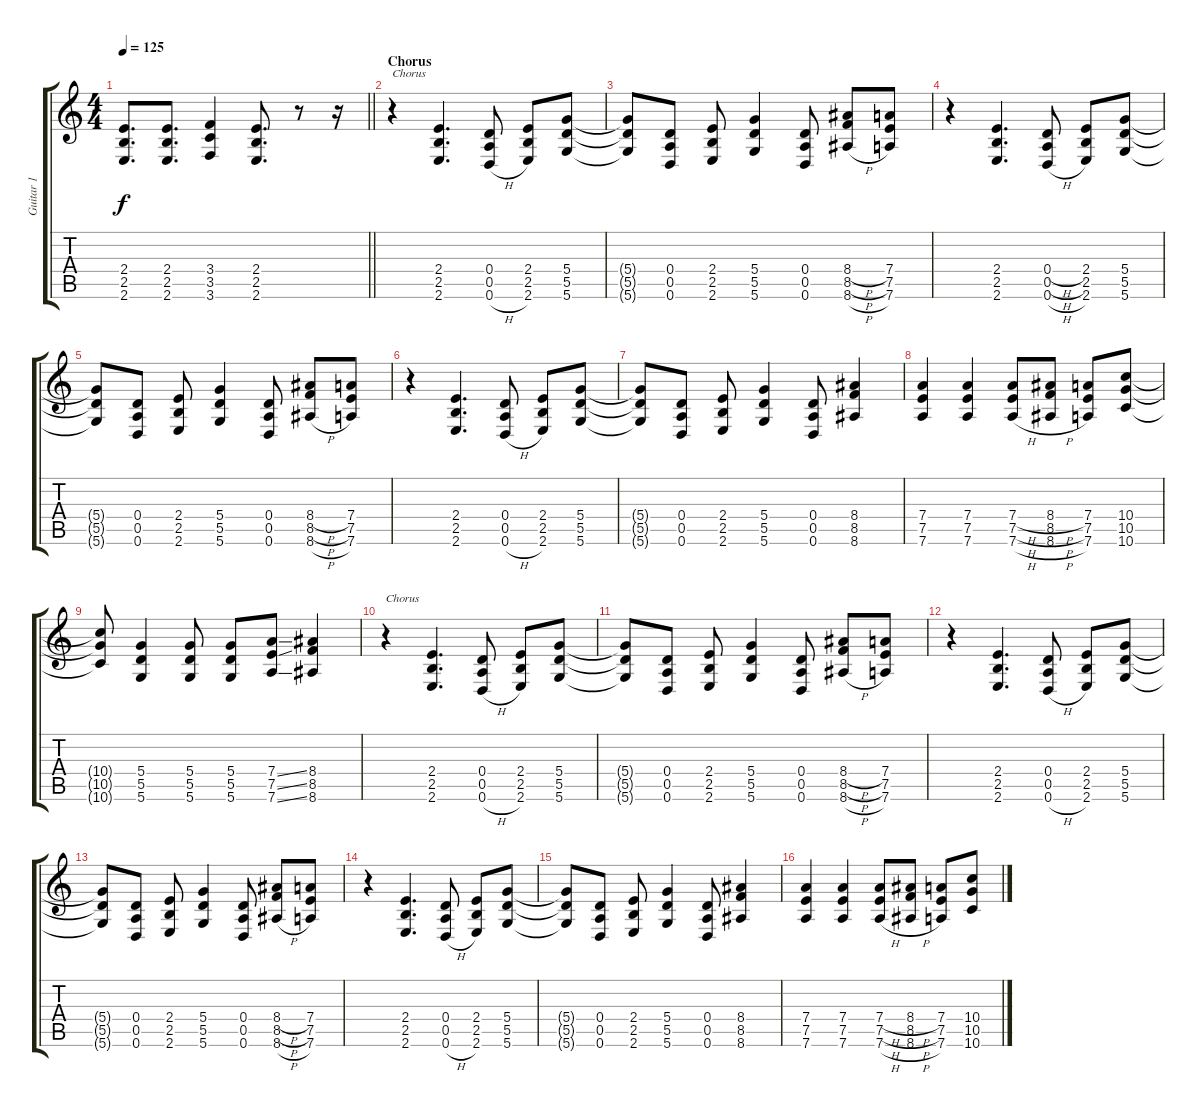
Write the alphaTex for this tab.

\track ("Guitar 1" "Guitar 1") {instrument distortionguitar}
\staff {score tabs}
\tuning (E4 B3 G3 D3 A2 D2) {hide}
\ts (4 4)
\tempo 125
\clef g2
\barLineRight lightlight
\ks c
(2.4 2.5 2.6).8{d dy f} (2.4 2.5 2.6).8{d} (3.4 3.5 3.6).4 (2.4 2.5 2.6).8{d} r.8 r.16 |
\section ("" "Chorus")
r.4{txt "Chorus"} (2.4 2.5 2.6).4{d} (0.4 0.5 0.6{h}).8 (2.4 2.5 2.6).8 (5.4 5.5 5.6).8 |
(5.4{t} 5.5{t} 5.6{t}).8 (0.4 0.5 0.6).8 (2.4 2.5 2.6).8 (5.4 5.5 5.6).4 (0.4 0.5 0.6).8 (8.4{h} 8.5{h} 8.6{h}).8 (7.4 7.5 7.6).8 |
r.4 (2.4 2.5 2.6).4{d} (0.4{h} 0.5{h} 0.6{h}).8 (2.4 2.5 2.6).8 (5.4 5.5 5.6).8 |
(5.4{t} 5.5{t} 5.6{t}).8 (0.4 0.5 0.6).8 (2.4 2.5 2.6).8 (5.4 5.5 5.6).4 (0.4 0.5 0.6).8 (8.4{h} 8.5{h} 8.6{h}).8 (7.4 7.5 7.6).8 |
r.4 (2.4 2.5 2.6).4{d} (0.4 0.5 0.6{h}).8 (2.4 2.5 2.6).8 (5.4 5.5 5.6).8 |
(5.4{t} 5.5{t} 5.6{t}).8 (0.4 0.5 0.6).8 (2.4 2.5 2.6).8 (5.4 5.5 5.6).4 (0.4 0.5 0.6).8 (8.4 8.5 8.6).4 |
(7.4 7.5 7.6).4 (7.4 7.5 7.6).4 (7.4{h} 7.5{h} 7.6{h}).8 (8.4{h} 8.5{h} 8.6{h}).8 (7.4 7.5 7.6).8 (10.4 10.5 10.6).8 |
(10.4{t} 10.5{t} 10.6{t}).8 (5.4 5.5 5.6).4 (5.4 5.5 5.6).8 (5.4 5.5 5.6).8 (7.4{ss} 7.5{ss} 7.6{ss}).8 (8.4 8.5 8.6).4 |
r.4{txt "Chorus"} (2.4 2.5 2.6).4{d} (0.4 0.5 0.6{h}).8 (2.4 2.5 2.6).8 (5.4 5.5 5.6).8 |
(5.4{t} 5.5{t} 5.6{t}).8 (0.4 0.5 0.6).8 (2.4 2.5 2.6).8 (5.4 5.5 5.6).4 (0.4 0.5 0.6).8 (8.4{h} 8.5{h} 8.6{h}).8 (7.4 7.5 7.6).8 |
r.4 (2.4 2.5 2.6).4{d} (0.4 0.5 0.6{h}).8 (2.4 2.5 2.6).8 (5.4 5.5 5.6).8 |
(5.4{t} 5.5{t} 5.6{t}).8 (0.4 0.5 0.6).8 (2.4 2.5 2.6).8 (5.4 5.5 5.6).4 (0.4 0.5 0.6).8 (8.4{h} 8.5{h} 8.6{h}).8 (7.4 7.5 7.6).8 |
r.4 (2.4 2.5 2.6).4{d} (0.4 0.5 0.6{h}).8 (2.4 2.5 2.6).8 (5.4 5.5 5.6).8 |
(5.4{t} 5.5{t} 5.6{t}).8 (0.4 0.5 0.6).8 (2.4 2.5 2.6).8 (5.4 5.5 5.6).4 (0.4 0.5 0.6).8 (8.4 8.5 8.6).4 |
(7.4 7.5 7.6).4 (7.4 7.5 7.6).4 (7.4{h} 7.5{h} 7.6{h}).8 (8.4{h} 8.5{h} 8.6{h}).8 (7.4 7.5 7.6).8 (10.4 10.5 10.6).8
